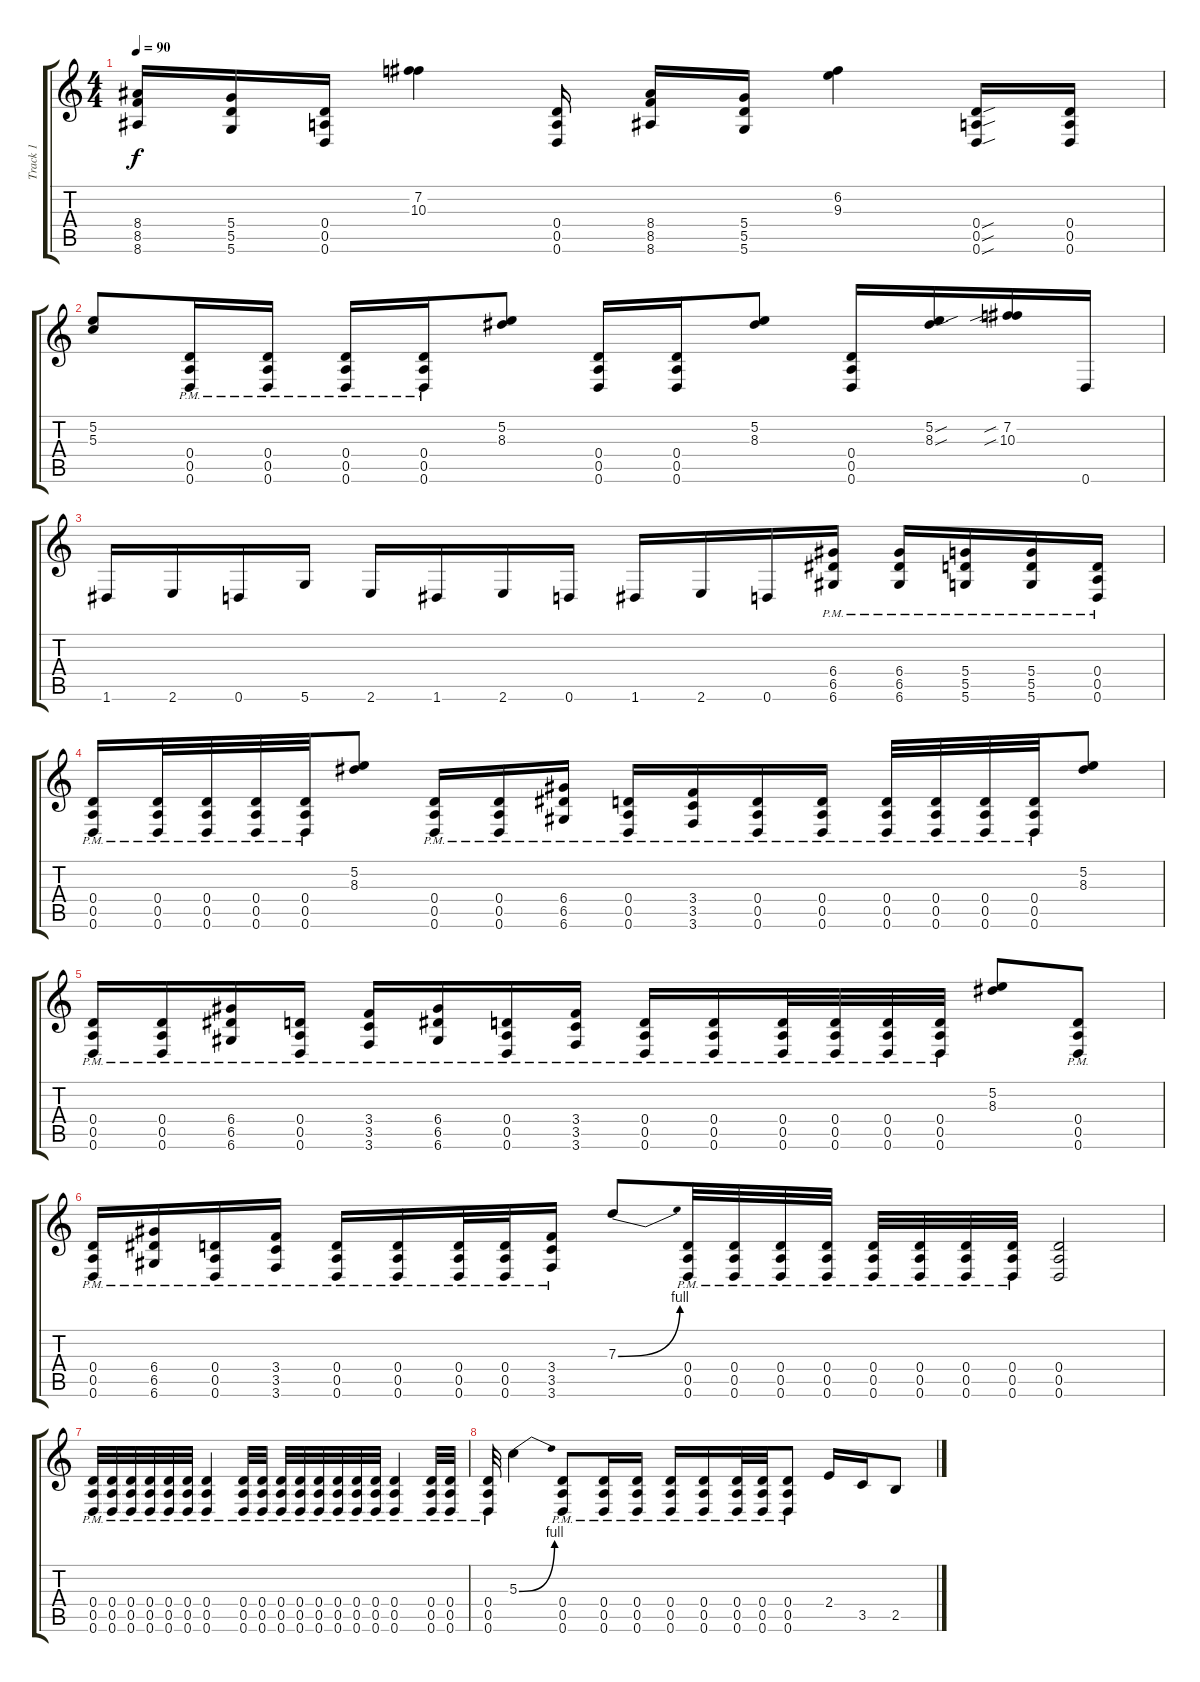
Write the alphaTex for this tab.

\track ("Track 1" "Track 1") {instrument distortionguitar}
\staff {score tabs}
\tuning (E4 B3 G3 D3 A2 D2) {hide}
\ts (4 4)
\tempo 90
\clef g2
\ks c
(8.4 8.5 8.6).16{dy f} (5.4 5.5 5.6).16 (0.4 0.5 0.6).16 (7.2 10.3).4 (0.4 0.5 0.6).16 (8.4 8.5 8.6).16 (5.4 5.5 5.6).16 (6.2 9.3).4 (0.4{sou} 0.5{sou} 0.6{sou}).16 (0.4 0.5 0.6).16 |
(5.2 5.3).8 (0.4{pm} 0.5{pm} 0.6{pm}).16 (0.4{pm} 0.5{pm} 0.6{pm}).16 (0.4{pm} 0.5{pm} 0.6{pm}).16 (0.4{pm} 0.5{pm} 0.6{pm}).16 (5.2 8.3).8 (0.4 0.5 0.6).16 (0.4 0.5 0.6).16 (5.2 8.3).8 (0.4 0.5 0.6).16 (5.2{sou} 8.3{sou}).16 (7.2{sib} 10.3{sib}).16 0.6.16 |
1.6.16 2.6.16 0.6.16 5.6.16 2.6.16 1.6.16 2.6.16 0.6.16 1.6.16 2.6.16 0.6.16 (6.4{pm} 6.5{pm} 6.6{pm}).16 (6.4{pm} 6.5{pm} 6.6{pm}).16 (5.4{pm} 5.5{pm} 5.6{pm}).16 (5.4{pm} 5.5{pm} 5.6{pm}).16 (0.4{pm} 0.5{pm} 0.6{pm}).16 |
(0.4{pm} 0.5{pm} 0.6{pm}).16 (0.4{pm} 0.5{pm} 0.6{pm}).32 (0.4{pm} 0.5{pm} 0.6{pm}).32 (0.4{pm} 0.5{pm} 0.6{pm}).32 (0.4{pm} 0.5{pm} 0.6{pm}).32 (5.2 8.3).8 (0.4{pm} 0.5{pm} 0.6{pm}).16 (0.4{pm} 0.5{pm} 0.6{pm}).16 (6.4{pm} 6.5{pm} 6.6{pm}).16 (0.4{pm} 0.5{pm} 0.6{pm}).16 (3.4{pm} 3.5{pm} 3.6{pm}).16 (0.4{pm} 0.5{pm} 0.6{pm}).16 (0.4{pm} 0.5{pm} 0.6{pm}).16 (0.4{pm} 0.5{pm} 0.6{pm}).32 (0.4{pm} 0.5{pm} 0.6{pm}).32 (0.4{pm} 0.5{pm} 0.6{pm}).32 (0.4{pm} 0.5{pm} 0.6{pm}).32 (5.2 8.3).8 |
(0.4{pm} 0.5{pm} 0.6{pm}).16 (0.4{pm} 0.5{pm} 0.6{pm}).16 (6.4{pm} 6.5{pm} 6.6{pm}).16 (0.4{pm} 0.5{pm} 0.6{pm}).16 (3.4{pm} 3.5{pm} 3.6{pm}).16 (6.4{pm} 6.5{pm} 6.6{pm}).16 (0.4{pm} 0.5{pm} 0.6{pm}).16 (3.4{pm} 3.5{pm} 3.6{pm}).16 (0.4{pm} 0.5{pm} 0.6{pm}).16 (0.4{pm} 0.5{pm} 0.6{pm}).16 (0.4{pm} 0.5{pm} 0.6{pm}).32 (0.4{pm} 0.5{pm} 0.6{pm}).32 (0.4{pm} 0.5{pm} 0.6{pm}).32 (0.4{pm} 0.5{pm} 0.6{pm}).32 (5.2 8.3).8 (0.4{pm} 0.5{pm} 0.6{pm}).8 |
(0.4{pm} 0.5{pm} 0.6{pm}).16 (6.4{pm} 6.5{pm} 6.6{pm}).16 (0.4{pm} 0.5{pm} 0.6{pm}).16 (3.4{pm} 3.5{pm} 3.6{pm}).16 (0.4{pm} 0.5{pm} 0.6{pm}).16 (0.4{pm} 0.5{pm} 0.6{pm}).16 (0.4{pm} 0.5{pm} 0.6{pm}).32 (0.4{pm} 0.5{pm} 0.6{pm}).32 (3.4{pm} 3.5{pm} 3.6{pm}).16 7.3{be (bend 0 0 60 4)}.8 (0.4{pm} 0.5{pm} 0.6{pm}).32 (0.4{pm} 0.5{pm} 0.6{pm}).32 (0.4{pm} 0.5{pm} 0.6{pm}).32 (0.4{pm} 0.5{pm} 0.6{pm}).32 (0.4{pm} 0.5{pm} 0.6{pm}).32 (0.4{pm} 0.5{pm} 0.6{pm}).32 (0.4{pm} 0.5{pm} 0.6{pm}).32 (0.4{pm} 0.5{pm} 0.6{pm}).32 (0.4 0.5 0.6).2 |
(0.4{pm} 0.5{pm} 0.6{pm}).32 (0.4{pm} 0.5{pm} 0.6{pm}).32 (0.4{pm} 0.5{pm} 0.6{pm}).32 (0.4{pm} 0.5{pm} 0.6{pm}).32 (0.4{pm} 0.5{pm} 0.6{pm}).32 (0.4{pm} 0.5{pm} 0.6{pm}).32 (0.4{pm} 0.5 0.6{pm}).4 (0.4{pm} 0.5{pm} 0.6{pm}).32 (0.4{pm} 0.5{pm} 0.6{pm}).32 (0.4{pm} 0.5{pm} 0.6{pm}).32 (0.4{pm} 0.5{pm} 0.6{pm}).32 (0.4{pm} 0.5{pm} 0.6{pm}).32 (0.4{pm} 0.5{pm} 0.6{pm}).32 (0.4{pm} 0.5{pm} 0.6{pm}).32 (0.4{pm} 0.5{pm} 0.6{pm}).32 (0.4{pm} 0.5 0.6{pm}).4 (0.4{pm} 0.5{pm} 0.6{pm}).32 (0.4{pm} 0.5{pm} 0.6{pm}).32 |
(0.4 0.5{pm} 0.6).32 5.3{be (bend 0 0 60 4)}.4 (0.4{pm} 0.5{pm} 0.6{pm}).8 (0.4{pm} 0.5{pm} 0.6{pm}).16 (0.4{pm} 0.5{pm} 0.6{pm}).16 (0.4{pm} 0.5{pm} 0.6{pm}).16 (0.4{pm} 0.5{pm} 0.6{pm}).16 (0.4{pm} 0.5{pm} 0.6{pm}).32 (0.4{pm} 0.5{pm} 0.6{pm}).32 (0.4{pm} 0.5{pm} 0.6{pm}).8 2.4.16 3.5.16 2.5.8
